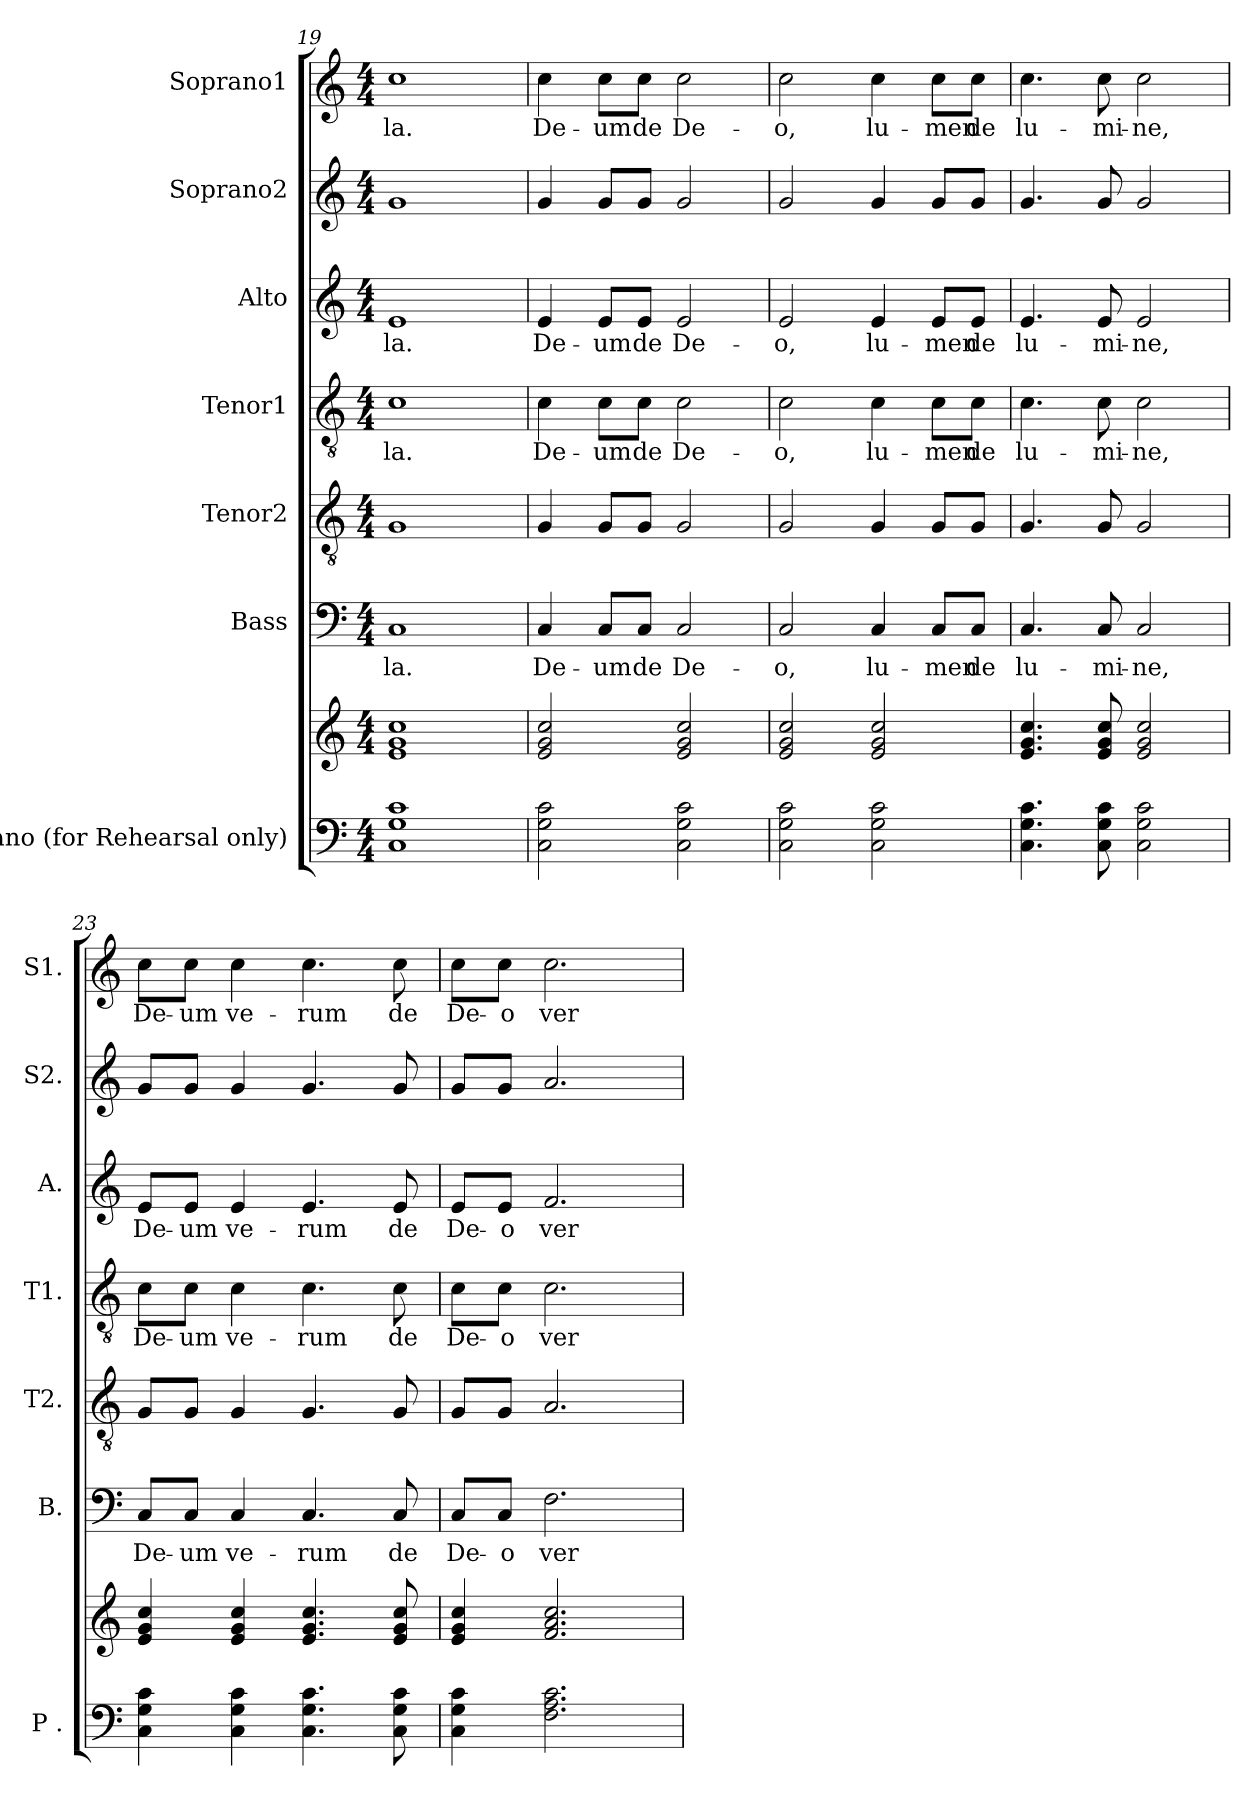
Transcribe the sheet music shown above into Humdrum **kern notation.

**kern	**kern	**kern	**text	**kern	**kern	**text	**kern	**text	**kern	**kern	**text
*part7	*part7	*part6	*part6	*part5	*part4	*part4	*part3	*part3	*part2	*part1	*part1
*staff8	*staff7	*staff6	*staff6	*staff5	*staff4	*staff4	*staff3	*staff3	*staff2	*staff1	*staff1
*I"Piano (for Rehearsal only)	*	*I"Bass	*	*I"Tenor2	*I"Tenor1	*	*I"Alto	*	*I"Soprano2	*I"Soprano1	*
*I'P .	*	*I'B.	*	*I'T2.	*I'T1.	*	*I'A.	*	*I'S2.	*I'S1.	*
*clefF4	*clefG2	*clefF4	*	*clefGv2	*clefGv2	*	*clefG2	*	*clefG2	*clefG2	*
*k[]	*k[]	*k[]	*	*k[]	*k[]	*	*k[]	*	*k[]	*k[]	*
*M4/4	*M4/4	*M4/4	*	*M4/4	*M4/4	*	*M4/4	*	*M4/4	*M4/4	*
=19	=19	=19	=19	=19	=19	=19	=19	=19	=19	=19	=19
!	!	!	!LO:LY:b	!	!	!LO:LY:b	!	!LO:LY:b	!	!	!LO:LY:b
1C 1G 1c	1e 1g 1cc	1C	-la.	1G	1c	-la.	1e	-la.	1g	1cc	-la.
=20	=20	=20	=20	=20	=20	=20	=20	=20	=20	=20	=20
!	!	!	!LO:LY:b	!	!	!LO:LY:b	!	!LO:LY:b	!	!	!LO:LY:b
2C\ 2G\ 2c\	2e/ 2g/ 2cc/	4C/	De-	4G/	4c\	De-	4e/	De-	4g/	4cc\	De-
!	!	!	!LO:LY:b	!	!	!LO:LY:b	!	!LO:LY:b	!	!	!LO:LY:b
.	.	8C/L	-um	8G/L	8c\L	-um	8e/L	-um	8g/L	8cc\L	-um
!	!	!	!LO:LY:b	!	!	!LO:LY:b	!	!LO:LY:b	!	!	!LO:LY:b
.	.	8C/J	de	8G/J	8c\J	de	8e/J	de	8g/J	8cc\J	de
!	!	!	!LO:LY:b	!	!	!LO:LY:b	!	!LO:LY:b	!	!	!LO:LY:b
2C\ 2G\ 2c\	2e/ 2g/ 2cc/	2C/	De-	2G/	2c\	De-	2e/	De-	2g/	2cc\	De-
=21	=21	=21	=21	=21	=21	=21	=21	=21	=21	=21	=21
!	!	!	!LO:LY:b	!	!	!LO:LY:b	!	!LO:LY:b	!	!	!LO:LY:b
2C\ 2G\ 2c\	2e/ 2g/ 2cc/	2C/	-o,	2G/	2c\	-o,	2e/	-o,	2g/	2cc\	-o,
!	!	!	!LO:LY:b	!	!	!LO:LY:b	!	!LO:LY:b	!	!	!LO:LY:b
2C\ 2G\ 2c\	2e/ 2g/ 2cc/	4C/	lu-	4G/	4c\	lu-	4e/	lu-	4g/	4cc\	lu-
!	!	!	!LO:LY:b	!	!	!LO:LY:b	!	!LO:LY:b	!	!	!LO:LY:b
.	.	8C/L	-men	8G/L	8c\L	-men	8e/L	-men	8g/L	8cc\L	-men
!	!	!	!LO:LY:b	!	!	!LO:LY:b	!	!LO:LY:b	!	!	!LO:LY:b
.	.	8C/J	de	8G/J	8c\J	de	8e/J	de	8g/J	8cc\J	de
=22	=22	=22	=22	=22	=22	=22	=22	=22	=22	=22	=22
!	!	!	!LO:LY:b	!	!	!LO:LY:b	!	!LO:LY:b	!	!	!LO:LY:b
4.C\ 4.G\ 4.c\	4.e/ 4.g/ 4.cc/	4.C/	lu-	4.G/	4.c\	lu-	4.e/	lu-	4.g/	4.cc\	lu-
!	!	!	!LO:LY:b	!	!	!LO:LY:b	!	!LO:LY:b	!	!	!LO:LY:b
8C\ 8G\ 8c\	8e/ 8g/ 8cc/	8C/	-mi-	8G/	8c\	-mi-	8e/	-mi-	8g/	8cc\	-mi-
!	!	!	!LO:LY:b	!	!	!LO:LY:b	!	!LO:LY:b	!	!	!LO:LY:b
2C\ 2G\ 2c\	2e/ 2g/ 2cc/	2C/	-ne,	2G/	2c\	-ne,	2e/	-ne,	2g/	2cc\	-ne,
=23	=23	=23	=23	=23	=23	=23	=23	=23	=23	=23	=23
!	!	!	!LO:LY:b	!	!	!LO:LY:b	!	!LO:LY:b	!	!	!LO:LY:b
4C\ 4G\ 4c\	4e/ 4g/ 4cc/	8C/L	De-	8G/L	8c\L	De-	8e/L	De-	8g/L	8cc\L	De-
!	!	!	!LO:LY:b	!	!	!LO:LY:b	!	!LO:LY:b	!	!	!LO:LY:b
.	.	8C/J	-um	8G/J	8c\J	-um	8e/J	-um	8g/J	8cc\J	-um
!	!	!	!LO:LY:b	!	!	!LO:LY:b	!	!LO:LY:b	!	!	!LO:LY:b
4C\ 4G\ 4c\	4e/ 4g/ 4cc/	4C/	ve-	4G/	4c\	ve-	4e/	ve-	4g/	4cc\	ve-
!	!	!	!LO:LY:b	!	!	!LO:LY:b	!	!LO:LY:b	!	!	!LO:LY:b
4.C\ 4.G\ 4.c\	4.e/ 4.g/ 4.cc/	4.C/	-rum	4.G/	4.c\	-rum	4.e/	-rum	4.g/	4.cc\	-rum
!	!	!	!LO:LY:b	!	!	!LO:LY:b	!	!LO:LY:b	!	!	!LO:LY:b
8C\ 8G\ 8c\	8e/ 8g/ 8cc/	8C/	de	8G/	8c\	de	8e/	de	8g/	8cc\	de
!!LO:PB:g=z
=24	=24	=24	=24	=24	=24	=24	=24	=24	=24	=24	=24
!	!	!	!LO:LY:b	!	!	!LO:LY:b	!	!LO:LY:b	!	!	!LO:LY:b
4C\ 4G\ 4c\	4e/ 4g/ 4cc/	8C/L	De-	8G/L	8c\L	De-	8e/L	De-	8g/L	8cc\L	De-
!	!	!	!LO:LY:b	!	!	!LO:LY:b	!	!LO:LY:b	!	!	!LO:LY:b
.	.	8C/J	-o	8G/J	8c\J	-o	8e/J	-o	8g/J	8cc\J	-o
!	!	!	!LO:LY:b	!	!	!LO:LY:b	!	!LO:LY:b	!	!	!LO:LY:b
2.F\ 2.A\ 2.c\	2.f/ 2.a/ 2.cc/	2.F\	ver-	2.A/	2.c\	ver-	2.f/	ver-	2.a/	2.cc\	ver-
=	=	=	=	=	=	=	=	=	=	=	=
*-	*-	*-	*-	*-	*-	*-	*-	*-	*-	*-	*-
